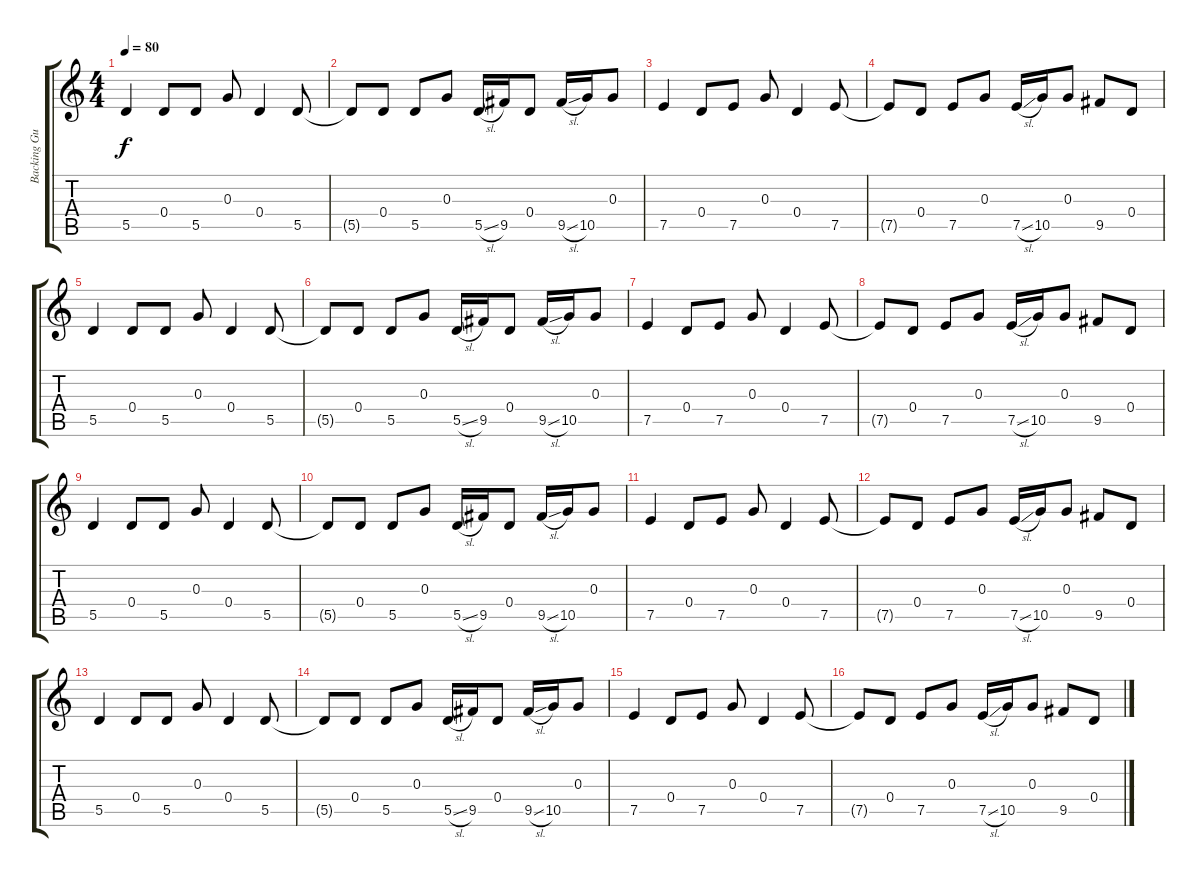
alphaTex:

\track ("Backing Guitar Clean (kjartan sveinsson)" "Backing Gu") {instrument electricguitarclean}
\staff {score tabs}
\tuning (E4 B3 G3 D3 A2 E2) {hide}
\ts (4 4)
\tempo 80
\clef g2
\ks c
5.5.4{dy f} 0.4.8 5.5.8 0.3.8 0.4.4 5.5.8 |
5.5{t}.8 0.4.8 5.5.8 0.3.8 5.5{sl}.16 9.5.16 0.4.8 9.5{sl}.16 10.5.16 0.3.8 |
7.5.4 0.4.8 7.5.8 0.3.8 0.4.4 7.5.8 |
7.5{t}.8 0.4.8 7.5.8 0.3.8 7.5{sl}.16 10.5.16 0.3.8 9.5.8 0.4.8 |
5.5.4 0.4.8 5.5.8 0.3.8 0.4.4 5.5.8 |
5.5{t}.8 0.4.8 5.5.8 0.3.8 5.5{sl}.16 9.5.16 0.4.8 9.5{sl}.16 10.5.16 0.3.8 |
7.5.4 0.4.8 7.5.8 0.3.8 0.4.4 7.5.8 |
7.5{t}.8 0.4.8 7.5.8 0.3.8 7.5{sl}.16 10.5.16 0.3.8 9.5.8 0.4.8 |
5.5.4 0.4.8 5.5.8 0.3.8 0.4.4 5.5.8 |
5.5{t}.8 0.4.8 5.5.8 0.3.8 5.5{sl}.16 9.5.16 0.4.8 9.5{sl}.16 10.5.16 0.3.8 |
7.5.4 0.4.8 7.5.8 0.3.8 0.4.4 7.5.8 |
7.5{t}.8 0.4.8 7.5.8 0.3.8 7.5{sl}.16 10.5.16 0.3.8 9.5.8 0.4.8 |
5.5.4 0.4.8 5.5.8 0.3.8 0.4.4 5.5.8 |
5.5{t}.8 0.4.8 5.5.8 0.3.8 5.5{sl}.16 9.5.16 0.4.8 9.5{sl}.16 10.5.16 0.3.8 |
7.5.4 0.4.8 7.5.8 0.3.8 0.4.4 7.5.8 |
7.5{t}.8 0.4.8 7.5.8 0.3.8 7.5{sl}.16 10.5.16 0.3.8 9.5.8 0.4.8
